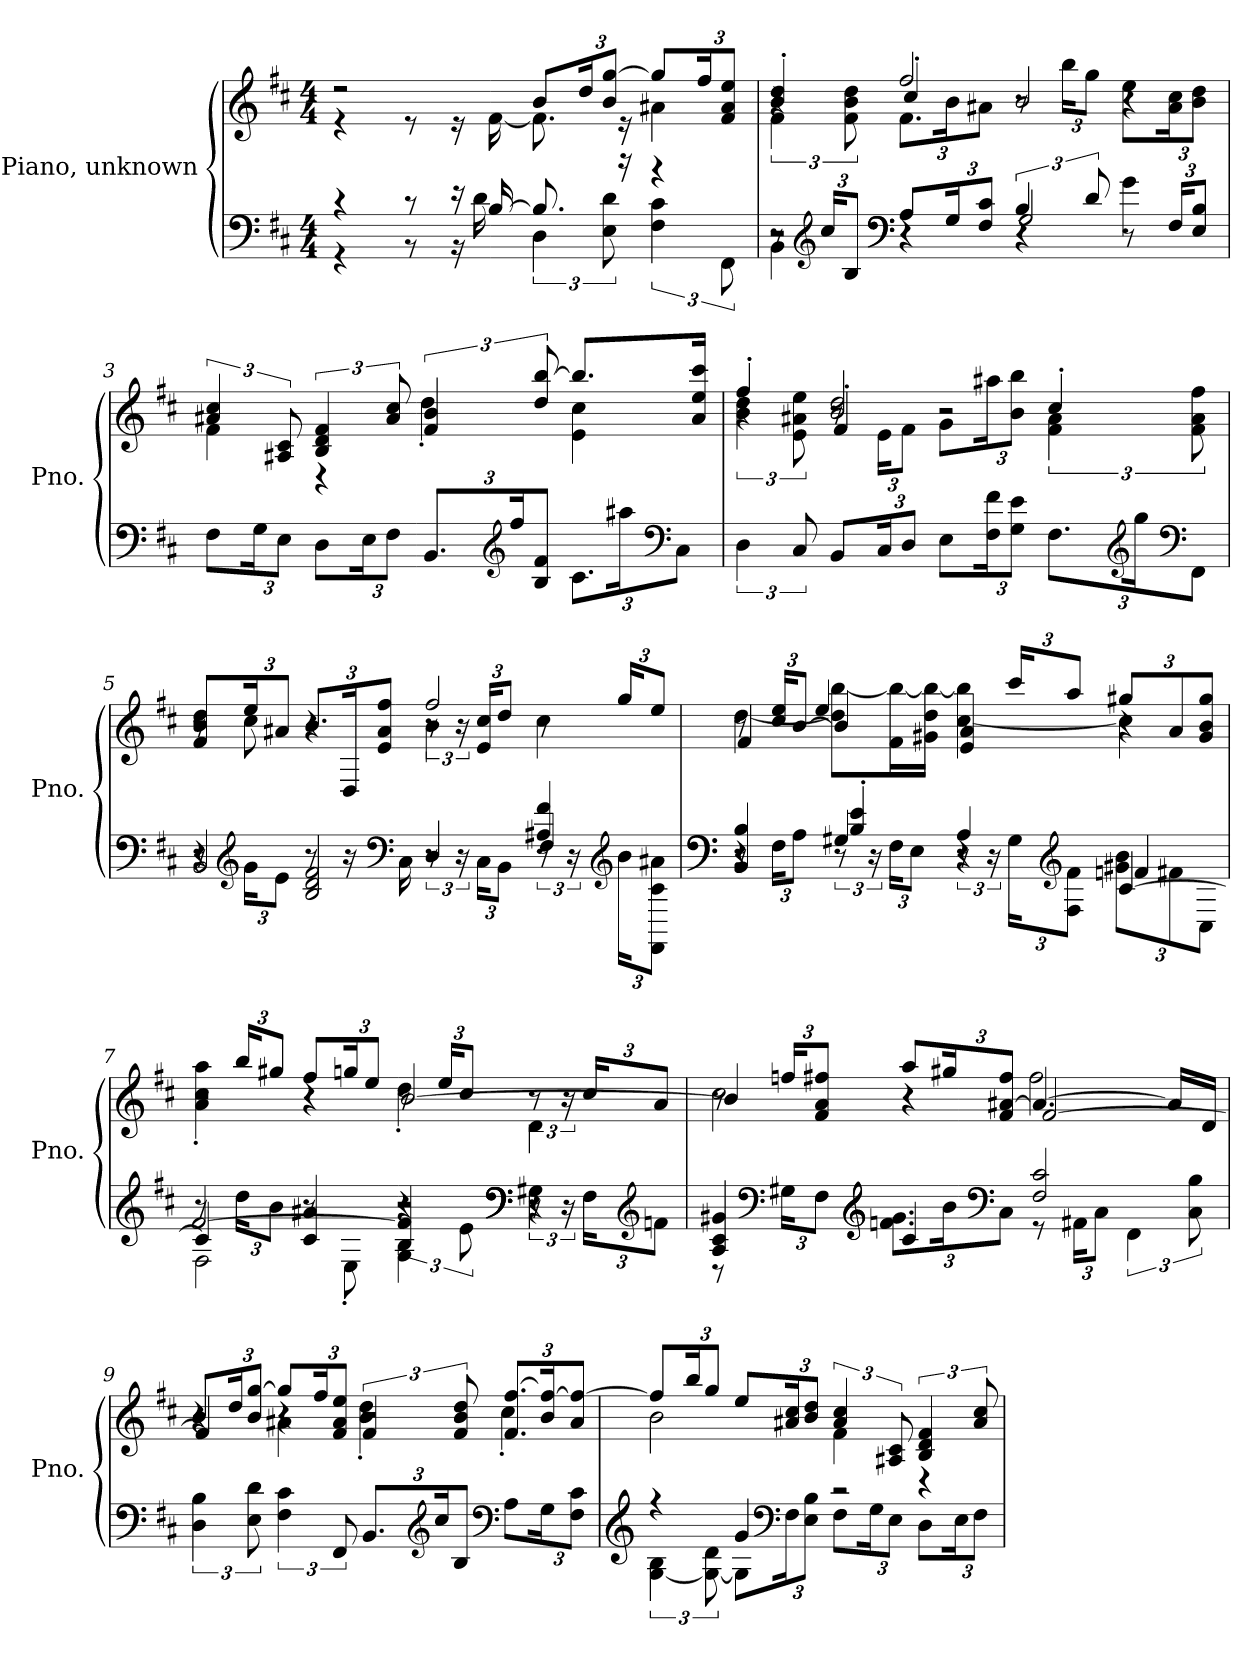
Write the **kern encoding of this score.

**kern	**kern
*part1	*part1
*staff2	*staff1
*I"Piano, unknown	*
*I'Pno.	*
*clefF4	*clefG2
*k[f#c#]	*k[f#c#]
*M4/4	*M4/4
*MM120	*MM120
=1	=1
*^	*^
4r	4r	2r	4r
8r	8r	.	8r
16r	16r	.	16r
[16B/	16d\	.	[16f#\
8.B/]	6D\	8b/L	8.f#\]
*	*	*Xbrackettup	*
.	.	24dd/K	.
.	12E\ 12d\	12b/ [12gg/J	.
16r	.	.	16r
4r	6F#\ 6c#\	8gg/L]	4a#X\
.	.	24ff#/K	.
.	12FF#\	12f#/ 12a#/ 12ee/J	.
=2	=2	=2	=2
*	*^	*	*
*	*	*	*	*brackettup
*	*	*	*	*^
8r	4BB\	2r	4r	6f#\	4b/' 4dd/'
*clefG2	*	*	*	*	*
*Xbrackettup	*	*	*	*	*
24cc#/KL	.	.	.	.	.
12B/J	.	.	.	12f#\ 12b\ 12dd\	.
*clefF4	*	*	*	*	*
*	*	*	*	*Xbrackettup	*
8A/L	4r	.	2ff#/	12.f#\L	4cc#'/
24G/K	.	.	.	24b\K	.
12F#/ 12c#/J	.	.	.	12a#X\J	.
*brackettup	*	*	*	*	*
6B/	4r	2G/	.	8r	2b/
.	.	.	.	24bb\KL	.
12d/	.	.	.	12gg\J	.
8r	4g\	.	4r	8ee\L	.
*Xbrackettup	*	*	*	*	*
24F#/KL	.	.	.	24a#\ 24cc#\K	.
12E/ 12B/J	.	.	.	12b\ 12dd\J	.
*v	*v	*v	*	*	*
*	*v	*v	*v
!!LO:LB:g=z
=3	=3
*	*brackettup
*	*^
8F#\L	6a#X/ 6cc#/	4f#\
24G\K	.	.
12E\J	12A#X/ 12c#/	.
8D\L	6B/ 6d/ 6f#/	4r
24E\K	.	.
12F#\J	12a#/ 12cc#/	.
12.BB/L	6f#/ 6b/	4dd'\
*clefG2	*	*
24ff#/K	.	.
12B/ 12f#/J	12dd/ [12bb/	.
12.c#\L	8.bb/L]	4e\ 4cc#\
24aa#X\K	.	.
*clefF4	*	*
12C#\J	.	.
.	16a#/ 16ee/ 16ccc#/Jk	.
*	*v	*v
=4	=4
*brackettup	*
*	*^
*	*	*^
6D\	4ff#'/	6b\ 6dd\	4r
12C#/	.	12e\ 12a#X\ 12ee\	.
8BB/L	2b/ 2dd/	8r	4f#'/
*Xbrackettup	*	*Xbrackettup	*
24C#/K	.	24e\KL	.
12D/J	.	12f#\J	.
8E\L	.	8g\L	2r
24F#\ 24f#\K	.	24aa#X\K	.
12G\ 12e\J	.	12b\ 12bb\J	.
*	*	*brackettup	*
12.F#\L	4cc#'/	6f#\ 6a#\	.
*clefG2	*	*	*
24gg\K	.	.	.
*clefF4	*	*	*
12FF#\J	.	12f#\ 12a#\ 12ff#\	.
!!LO:LB:g=z	!!	!!
=5	=5	=5	=5
*^	*	*	*
*	*^	*	*	*
4r	8r	2BB/	2r	8r	8f#/ 8b/ 8dd/L
*clefG2	*	*	*	*	*
*	*	*	*	*	*Xbrackettup
.	24g\KL	.	.	8cc#\	24ee/K
.	12e\J	.	.	.	12a#X/J
2B/ 2d/ 2f#/	8r	.	.	4r	12.b/L
.	16r	.	.	.	24D/K
.	.	.	.	.	12e/ 12a#/ 12ff#/J
*clefF4	*	*	*	*	*
.	16C#\	.	.	.	.
*	*brackettup	*	*	*	*brackettup
.	12r	4D/	2ff#/	4b\	12r
.	24r	.	.	.	24r
.	24C#\KL	.	.	.	24e/ 24cc#/KL
.	12BB\J	.	.	.	12dd/J
4A#X/ 4f#/	12r	4F#/	.	4cc#\	8r
.	24r	.	.	.	.
*clefG2	*	*	*	*	*
*	*	*	*	*	*Xbrackettup
.	24b\KL	.	.	.	24gg/KL
.	12FF#\ 12c#\ 12a#X\J	.	.	.	12ee/J
=6	=6	=6	=6	=6	=6
*clefF4	*	*	*	*	*
4r	8r	4BB/ 4B/	8r	[4dd\	4f#/
*	*Xbrackettup	*	*	*	*
.	24F#\KL	.	24cc#/ 24ee/KL	.	.
.	12A\J	.	[12b/J	.	.
*	*brackettup	*	*	*	*
4G#X/	12r	4B/' 4e/'	4b/]	8dd\] [8bb\L	4ee/
.	24r	.	.	.	.
.	24F#\KL	.	.	16f#\ 16bb\_L	.
.	12E\J	.	.	.	.
.	.	.	.	16g#X\ 16dd\ 16bb\_JJ	.
4A/	12r	4r	8r	[4cc#\ 4bb\]	4e/ 4a/
.	24r	.	.	.	.
.	24G#\KL	.	24ccc#/KL	.	.
*clefG2	*	*	*	*	*
.	12F#\ 12f#\J	.	12aa/J	.	.
*	*Xbrackettup	*	*	*	*
[4c#/	12g#X\ 12b\L	4fn/	12gg#X/L	4cc#\]	4r
.	12f#X\	.	12a/	.	.
.	12C#\J	.	12g#/ 12b/ 12gg#/J	.	.
!!LO:LB:g=z	!!	!!
=7	=7	=7	=7	=7	=7
*	*	*^	*	*	*
4c#/]	8r	[2f#/	2F#\	8r	4a\' 4cc#\' 4aa\'	2r
.	24dd\KL	.	.	24bb/KL	.	.
.	12b\J	.	.	12gg#X/J	.	.
4c#/ 4a#X/	8r	.	.	8ff#/L	4r	.
.	8E'\	.	.	24ggn/K	.	.
.	.	.	.	12ee/J	.	.
*	*brackettup	*	*	*	*	*
2r	6r	4B/ 4f#/]	4G\	8r	4dd'\	[2b/
.	.	.	.	24ee/KL	.	.
.	12e\	.	.	12cc#/J	.	.
*clefF4	*	*	*	*	*	*
*	*	*	*	*brackettup	*	*
.	12r	4r	4G#X\	12r	4d\	.
.	24r	.	.	24r	.	.
.	24F#\KL	.	.	24cc#/KL	.	.
*clefG2	*	*	*	*	*	*
.	12fn\J	.	.	12a/J	.	.
*	*v	*v	*v	*	*	*
=8	=8	=8	=8	=8
4A/ 4c#/ 4g#X/	8r	8r	2cc#\	4b/]
*clefF4	*	*	*	*
*	*Xbrackettup	*Xbrackettup	*	*
.	24G#X\KL	24ffn/KL	.	.
.	12F#\J	12f#/ 12a/ 12ff#X/J	.	.
*clefG2	*	*	*	*
4c#/	12.fn\ 12.g#\L	8aa/L	.	4r
.	24b\K	24gg#X/K	.	.
*clefF4	*	*	*	*
.	12C#\J	12f#/ [12a#X/ 12ff#/J	.	.
2F#/ 2c#/	8r	4.a#/_	2ff#\	[2f#/
.	24AA#X\KL	.	.	.
.	12C#\J	.	.	.
*	*brackettup	*	*	*
.	6FF#\	.	.	.
.	.	16a#/LL]	.	.
.	12C#\ 12B\	.	.	.
.	.	16d/JJ	.	.
*v	*v	*	*	*
!!LO:LB:g=z	!!	!!
=9	=9	=9	=9
6D\ 6B\	8b/L	4r	4f#/]
.	24dd/K	.	.
12E\ 12d\	12b/ [12gg/J	.	.
6F#\ 6c#\	8gg/L]	4a#X\	4r
.	24ff#/K	.	.
12FF#/	12f#/ 12a#/ 12ee/J	.	.
*Xbrackettup	*brackettup	*	*
12.BB/L	6f#/	4b\' 4dd\'	2r
*clefG2	*	*	*
24cc#/K	.	.	.
12B/J	12f#/ 12b/ 12dd/	.	.
*clefF4	*	*	*
*	*Xbrackettup	*	*
8A\L	12.f#/ [12.ff#/L	4cc#'\	.
24G\K	24b/ 24ff#/_K	.	.
12F#\ 12c#\J	12a#/ 12ff#/_J	.	.
*	*v	*v	*v
=10	=10
*clefG2	*
*^	*
*	*brackettup	*
*	*	*^
4r	[6G\ 6B\	8ff#/L]	2b\
.	.	24bb/K	.
.	12G\_ 12d\	12gg/J	.
4g/	8G\L]	8ee/L	.
*clefF4	*	*	*
*	*Xbrackettup	*	*
.	24F#\K	24a#X/ 24cc#/K	.
.	12E\ 12B\J	12b/ 12dd/J	.
*	*	*brackettup	*
2r	8F#\L	6a#/ 6cc#/	4f#\
.	24G\K	.	.
.	12E\J	12A#X/ 12c#/	.
.	8D\L	6B/ 6d/ 6f#/	4r
.	24E\K	.	.
.	12F#\J	12a#/ 12cc#/	.
*v	*v	*	*
*	*v	*v
=	=
*-	*-
